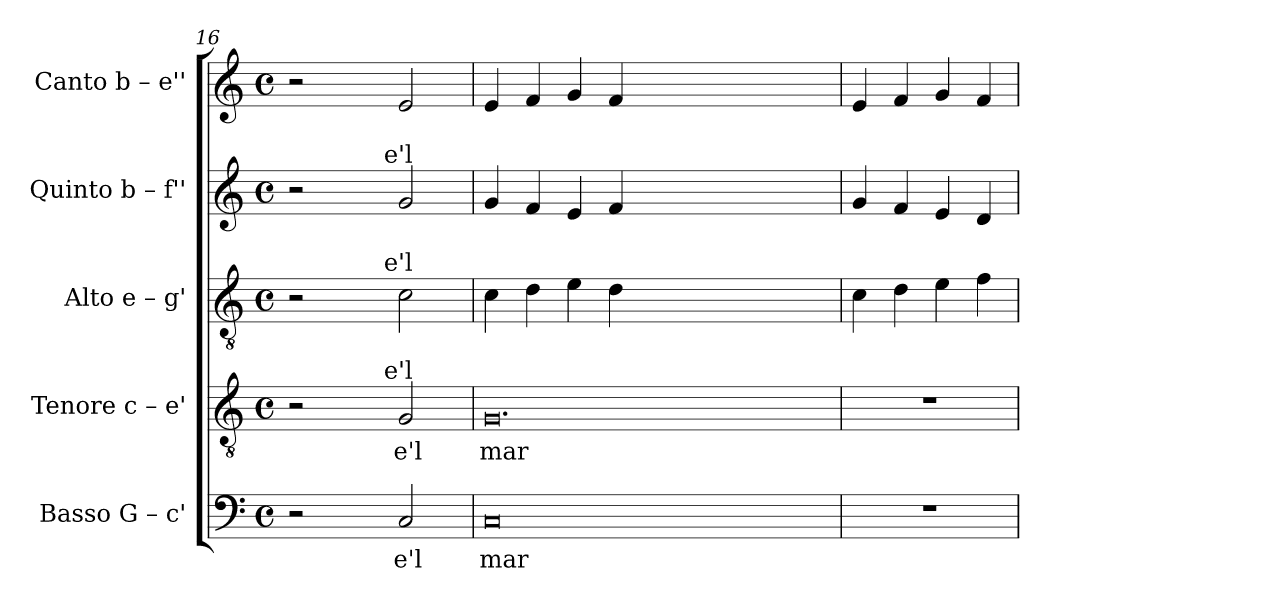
**kern	**text	**kern	**text	**kern	**text	**kern	**text	**kern	**text
*part5	*part5	*part4	*part4	*part3	*part3	*part2	*part2	*part1	*part1
*staff5	*staff5	*staff4	*staff4	*staff3	*staff3	*staff2	*staff2	*staff1	*staff1
*I"Basso  G – c'	*	*I"Tenore  c – e'	*	*I"Alto  e – g'	*	*I"Quinto  b – f''	*	*I"Canto  b – e''	*
!!LO:PB:g=z
*clefF4	*	*clefGv2	*	*clefGv2	*	*clefG2	*	*clefG2	*
*k[]	*	*k[]	*	*k[]	*	*k[]	*	*k[]	*
*C:	*	*C:	*	*C:	*	*C:	*	*C:	*
*M4/4	*	*M4/4	*	*M4/4	*	*M4/4	*	*M4/4	*
*met(c)	*	*met(c)	*	*met(c)	*	*met(c)	*	*met(c)	*
=16	=16	=16	=16	=16	=16	=16	=16	=16	=16
*	*	*^	*	*^	*	*^	*	*	*
2r	.	2r	4ryy	.	2r	4ryy	.	2r	4ryy	.	2r	.
.	.	.	8ryy	.	.	8ryy	.	.	8ryy	.	.	.
.	.	.	16ryy	.	.	16ryy	.	.	16ryy	.	.	.
.	.	.	64ryy	.	.	64ryy	.	.	64ryy	.	.	.
!	!	!	!	!	!	!	!	!	!LO:TX:a:t=e'l	!	!	!
!	!	!	!	!	!	!LO:TX:a:t=e'l	!	!	!	!	!	!
!	!	!	!LO:TX:a:t=e'l	!	!	!	!	!	!	!	!	!
.	.	.	2ryy	.	.	2ryy	.	.	2ryy	.	.	.
!	!LO:LY:b:rj	!	!	!LO:LY:b:cj	!	!	!LO:LY:b:cj	!	!	!LO:LY:b:rj	!	!LO:LY:b:rj
2C/	e'l	2G/	.	e'l	2c\	.	.	2g/	.	.	2e/	.
.	.	.	32.ryy	.	.	32.ryy	.	.	32.ryy	.	.	.
=17	=17	=17	=17	=17	=17	=17	=17	=17	=17	=17	=17	=17
!	!	!	!	!	!	!	!	!LO:TX:a:t=mar	!	!	!	!
!	!	!	!	!	!LO:TX:a:t=mar	!	!	!	!	!	!	!
!	!	!LO:TX:a:t=mar	!	!	!	!	!	!	!	!	!	!
!	!LO:LY:b:rj	!	!	!LO:LY:b:cj	!	!	!LO:LY:b:cj	!	!	!LO:LY:b:rj	!	!LO:LY:b:rj
*	*	*v	*v	*	*	*	*	*v	*v	*	*	*
*	*	*	*	*v	*v	*	*	*	*	*
0C	mar	0.G	mar	4c\	.	4g/	.	4e/	.
!	!	!	!	!	!LO:LY:b:cj	!	!LO:LY:b:rj	!	!LO:LY:b:rj
.	.	.	.	4d\	.	4f/	.	4f/	.
!	!	!	!	!	!LO:LY:b:cj	!	!LO:LY:b:rj	!	!LO:LY:b:rj
.	.	.	.	4e\	.	4e/	.	4g/	.
!	!	!	!	!	!LO:LY:b:cj	!	!LO:LY:b:rj	!	!LO:LY:b:rj
.	.	.	.	4d\	.	4f/	.	4f/	.
.	.	.	.	0ryy	.	0ryy	.	0ryy	.
1ryy	.	.	.	.	.	.	.	.	.
=18	=18	=18	=18	=18	=18	=18	=18	=18	=18
!	!	!	!	!	!LO:LY:b:cj	!	!LO:LY:b:rj	!	!LO:LY:b:rj
1r	.	1r	.	4c\	.	4g/	.	4e/	.
!	!	!	!	!	!LO:LY:b:cj	!	!LO:LY:b:rj	!	!LO:LY:b:rj
.	.	.	.	4d\	.	4f/	.	4f/	.
!	!	!	!	!	!LO:LY:b:cj	!	!LO:LY:b:rj	!	!LO:LY:b:rj
.	.	.	.	4e\	.	4e/	.	4g/	.
!	!	!	!	!	!LO:LY:b:cj	!	!LO:LY:b:rj	!	!LO:LY:b:rj
.	.	.	.	4f\	.	4d/	.	4f/	.
=	=	=	=	=	=	=	=	=	=
*-	*-	*-	*-	*-	*-	*-	*-	*-	*-
